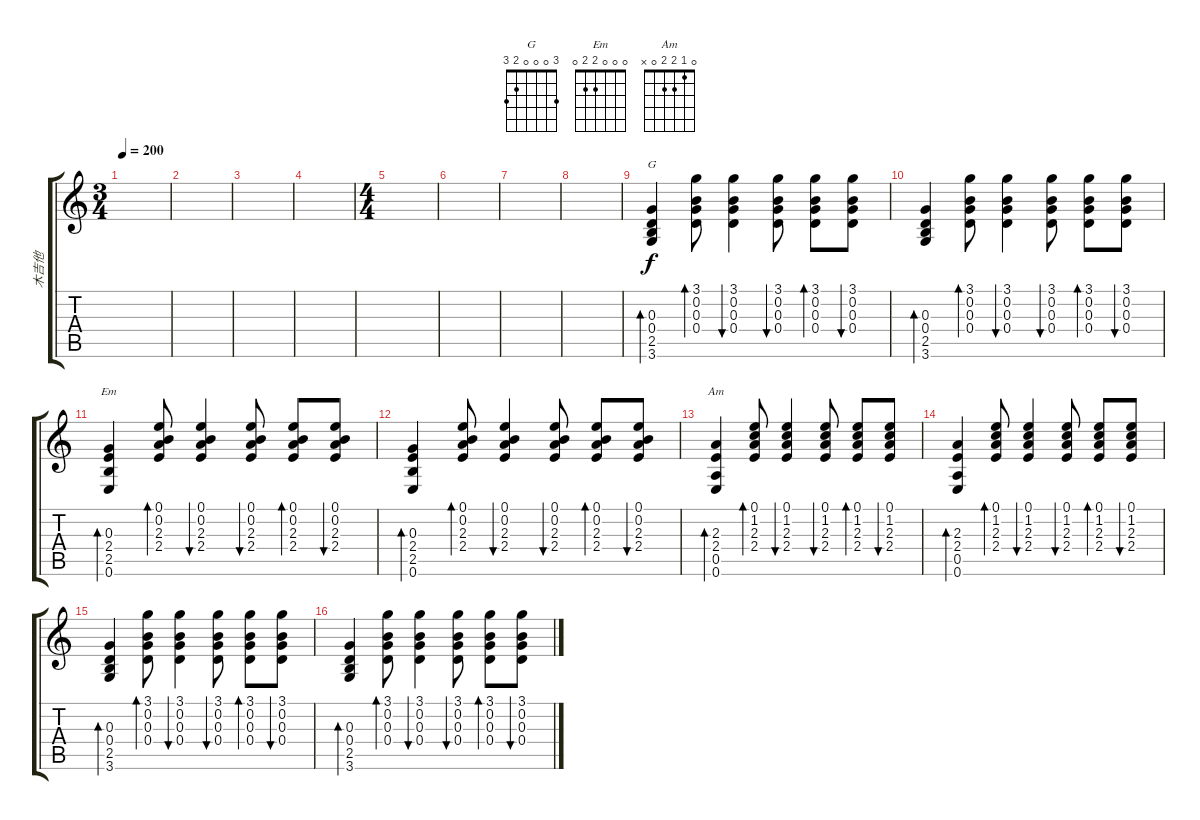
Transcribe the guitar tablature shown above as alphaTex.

\track ("木吉他" "木吉他") {instrument acousticguitarsteel}
\staff {score tabs}
\tuning (E4 B3 G3 D3 A2 E2) {hide}
\chord ("G" 3 0 0 0 2 3)
\chord ("Em" 0 0 0 2 2 0)
\chord ("Am" 0 1 2 2 0 x)
\ts (3 4)
\tempo 200
\clef g2
\ks c
|
|
|
|
\ts (4 4)
|
|
|
|
(0.3 0.4 2.5 3.6).4{bd 60 ch "G"} (3.1 0.2 0.3 0.4).8{bd 60} (3.1 0.2 0.3 0.4).4{bu 60} (3.1 0.2 0.3 0.4).8{bu 60} (3.1 0.2 0.3 0.4).8{bd 60} (3.1 0.2 0.3 0.4).8{bu 60} |
(0.3 0.4 2.5 3.6).4{bd 60} (3.1 0.2 0.3 0.4).8{bd 60} (3.1 0.2 0.3 0.4).4{bu 60} (3.1 0.2 0.3 0.4).8{bu 60} (3.1 0.2 0.3 0.4).8{bd 60} (3.1 0.2 0.3 0.4).8{bu 60} |
(0.3 2.4 2.5 0.6).4{bd 60 ch "Em"} (0.1 0.2 2.3 2.4).8{bd 60} (0.1 0.2 2.3 2.4).4{bu 60} (0.1 0.2 2.3 2.4).8{bu 60} (0.1 0.2 2.3 2.4).8{bd 60} (0.1 0.2 2.3 2.4).8{bu 60} |
(0.3 2.4 2.5 0.6).4{bd 60} (0.1 0.2 2.3 2.4).8{bd 60} (0.1 0.2 2.3 2.4).4{bu 60} (0.1 0.2 2.3 2.4).8{bu 60} (0.1 0.2 2.3 2.4).8{bd 60} (0.1 0.2 2.3 2.4).8{bu 60} |
(2.3 2.4 0.5 0.6).4{bd 60 ch "Am"} (0.1 1.2 2.3 2.4).8{bd 60} (0.1 1.2 2.3 2.4).4{bu 60} (0.1 1.2 2.3 2.4).8{bu 60} (0.1 1.2 2.3 2.4).8{bd 60} (0.1 1.2 2.3 2.4).8{bu 60} |
(2.3 2.4 0.5 0.6).4{bd 60} (0.1 1.2 2.3 2.4).8{bd 60} (0.1 1.2 2.3 2.4).4{bu 60} (0.1 1.2 2.3 2.4).8{bu 60} (0.1 1.2 2.3 2.4).8{bd 60} (0.1 1.2 2.3 2.4).8{bu 60} |
(0.3 0.4 2.5 3.6).4{bd 60} (3.1 0.2 0.3 0.4).8{bd 60} (3.1 0.2 0.3 0.4).4{bu 60} (3.1 0.2 0.3 0.4).8{bu 60} (3.1 0.2 0.3 0.4).8{bd 60} (3.1 0.2 0.3 0.4).8{bu 60} |
(0.3 0.4 2.5 3.6).4{bd 60} (3.1 0.2 0.3 0.4).8{bd 60} (3.1 0.2 0.3 0.4).4{bu 60} (3.1 0.2 0.3 0.4).8{bu 60} (3.1 0.2 0.3 0.4).8{bd 60} (3.1 0.2 0.3 0.4).8{bu 60}
